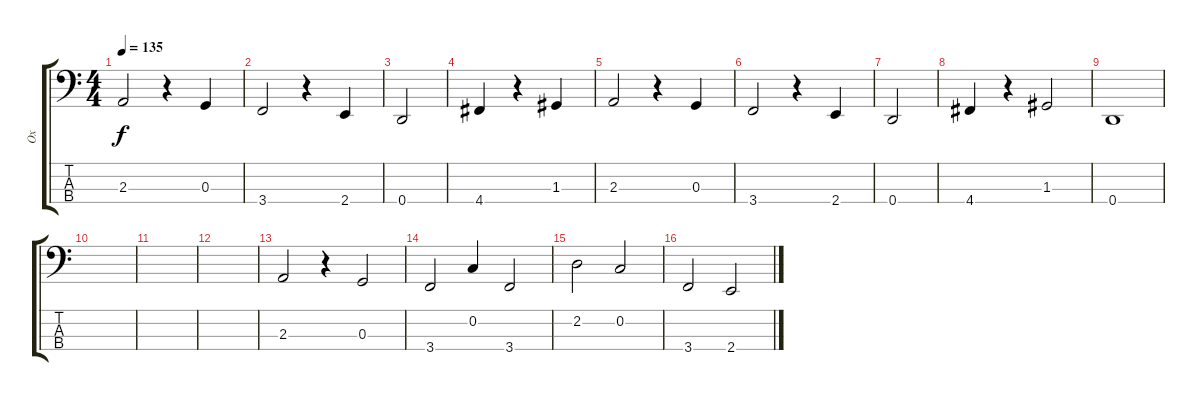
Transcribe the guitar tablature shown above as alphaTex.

\track ("Ox" "Ox") {instrument electricbassfinger}
\staff {score tabs}
\tuning (F2 C2 G1 D1) {hide}
\ts (4 4)
\tempo 135
\clef f4
\ks c
2.3.2{dy f} r.4 0.3.4 |
3.4.2 r.4 2.4.4 |
0.4.2 |
4.4.4 r.4 1.3.4 |
2.3.2 r.4 0.3.4 |
3.4.2 r.4 2.4.4 |
0.4.2 |
4.4.4 r.4 1.3.2 |
0.4.1 |
|
|
|
2.3.2 r.4 0.3.2 |
3.4.2 0.2.4 3.4.2 |
2.2.2 0.2.2 |
3.4.2 2.4.2
